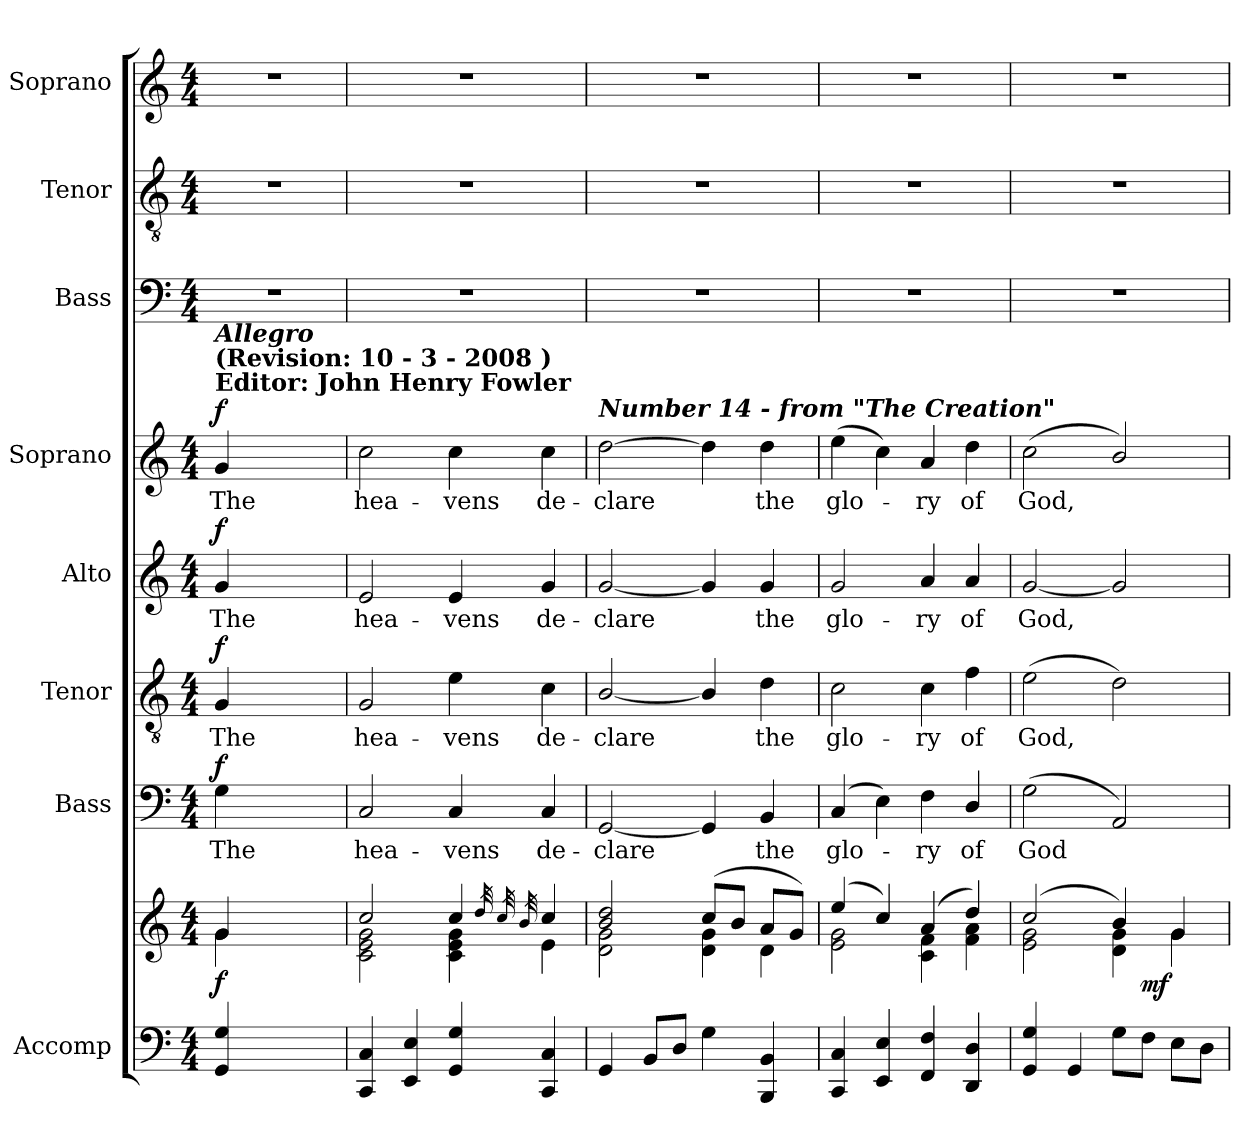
**kern	**kern	**dynam	**kern	**text	**dynam	**kern	**text	**dynam	**kern	**text	**dynam	**kern	**text	**dynam	**kern	**kern	**kern
*part8	*part8	*part8	*part7	*part7	*part7	*part6	*part6	*part6	*part5	*part5	*part5	*part4	*part4	*part4	*part3	*part2	*part1
*staff9	*staff8	*staff8/9	*staff7	*staff7	*staff7	*staff6	*staff6	*staff6	*staff5	*staff5	*staff5	*staff4	*staff4	*staff4	*staff3	*staff2	*staff1
*I"Accomp	*	*	*I"Bass	*	*	*I"Tenor	*	*	*I"Alto	*	*	*I"Soprano	*	*	*I"Bass	*I"Tenor	*I"Soprano
*	*	*	*I'B.	*	*	*I'T.	*	*	*I'A.	*	*	*I'S.	*	*	*I'B.	*I'T.	*I'S.
!!LO:PB:g=z
*clefF4	*clefG2	*	*clefF4	*	*	*clefGv2	*	*	*clefG2	*	*	*clefG2	*	*	*clefF4	*clefGv2	*clefG2
*	*	*	*	*	*	*ITrd7c12	*	*	*	*	*	*	*	*	*	*ITrd7c12	*
*k[]	*k[]	*	*k[]	*	*	*k[]	*	*	*k[]	*	*	*k[]	*	*	*k[]	*k[]	*k[]
*C:	*C:	*	*C:	*	*	*C:	*	*	*C:	*	*	*C:	*	*	*C:	*C:	*C:
*M4/4	*M4/4	*	*M4/4	*	*	*M4/4	*	*	*M4/4	*	*	*M4/4	*	*	*M4/4	*M4/4	*M4/4
=	=	=	=	=	=	=	=	=	=	=	=	=	=	=	=	=	=
*	*^	*	*	*	*	*	*	*	*	*	*	*	*	*	*	*	*
!	!	!	!	!	!LO:LY:b:color=#000000	!	!	!	!	!	!	!	!	!	!	!	!	!
!	!	!	!	!	!	!	!	!LO:LY:b:color=#000000	!	!	!	!	!	!	!	!	!	!
!	!	!	!	!	!	!	!	!	!	!	!LO:LY:b:color=#000000	!	!	!	!	!	!	!
!	!	!	!	!	!	!	!	!	!	!	!	!	!LO:TX:a:B:t=Editor&colon;  John Henry Fowler	!	!	!	!	!
!	!	!	!	!	!	!	!	!	!	!	!	!	!LO:TX:a:B:t=(Revision&colon;  10 - 3 - 2008 )	!	!	!	!	!
!	!	!	!	!	!	!	!	!	!	!	!	!	!LO:TX:a:Bi:t=Allegro	!	!	!	!	!
!	!	!	!	!	!	!	!	!	!	!	!	!	!	!LO:LY:b:color=#000000	!	!LO:N:vis=1	!LO:N:vis=1	!LO:N:vis=1
4GGi/ 4Gi	4gi/	4gi\	f	4Gi\	The	f	4GGi/	The	f	4gi/	The	f	4gi/	The	f	1r	1r	1r
2.ryy	2.ryy	2.ryy	.	2.ryy	.	.	2.ryy	.	.	2.ryy	.	.	2.ryy	.	.	.	.	.
=1	=1	=1	=1	=1	=1	=1	=1	=1	=1	=1	=1	=1	=1	=1	=1	=1	=1	=1
!	!	!	!	!	!LO:LY:b:color=#000000	!	!	!	!	!	!	!	!	!	!	!	!	!
!	!	!	!	!	!	!	!	!LO:LY:b:color=#000000	!	!	!	!	!	!	!	!	!	!
!	!	!	!	!	!	!	!	!	!	!	!LO:LY:b:color=#000000	!	!	!	!	!	!	!
!	!	!	!	!	!	!	!	!	!	!	!	!	!	!LO:LY:b:color=#000000	!	!	!	!
4CCi/ 4Ci	2cci/	2ci\ 2ei 2gi	.	2Ci/	hea-	.	2GGi/	hea-	.	2ei/	hea-	.	2cci\	hea-	.	1r	1r	1r
4EEi/ 4Ei	.	.	.	.	.	.	.	.	.	.	.	.	.	.	.	.	.	.
!	!	!	!	!	!LO:LY:b:color=#000000	!	!	!	!	!	!	!	!	!	!	!	!	!
!	!	!	!	!	!	!	!	!LO:LY:b:color=#000000	!	!	!	!	!	!	!	!	!	!
!	!	!	!	!	!	!	!	!	!	!	!LO:LY:b:color=#000000	!	!	!	!	!	!	!
!	!	!	!	!	!	!	!	!	!	!	!	!	!	!LO:LY:b:color=#000000	!	!	!	!
4GGi/ 4Gi	4cci/	4ci\ 4ei 4gi	.	4Ci/	-vens	.	4Ei\	-vens	.	4ei/	-vens	.	4cci\	-vens	.	.	.	.
.	32qddi/	.	.	.	.	.	.	.	.	.	.	.	.	.	.	.	.	.
.	32qcci/	.	.	.	.	.	.	.	.	.	.	.	.	.	.	.	.	.
.	32qbi/	.	.	.	.	.	.	.	.	.	.	.	.	.	.	.	.	.
!	!	!	!	!	!LO:LY:b:color=#000000	!	!	!	!	!	!	!	!	!	!	!	!	!
!	!	!	!	!	!	!	!	!LO:LY:b:color=#000000	!	!	!	!	!	!	!	!	!	!
!	!	!	!	!	!	!	!	!	!	!	!LO:LY:b:color=#000000	!	!	!	!	!	!	!
!	!	!	!	!	!	!	!	!	!	!	!	!	!	!LO:LY:b:color=#000000	!	!	!	!
4CCi/ 4Ci	4cci/	4ei\	.	4Ci/	de-	.	4Ci\	de-	.	4gi/	de-	.	4cci\	de-	.	.	.	.
=2	=2	=2	=2	=2	=2	=2	=2	=2	=2	=2	=2	=2	=2	=2	=2	=2	=2	=2
!	!	!	!	!	!LO:LY:b:color=#000000	!	!	!	!	!	!	!	!	!	!	!	!	!
!	!	!	!	!	!	!	!	!LO:LY:b:color=#000000	!	!	!	!	!	!	!	!	!	!
!	!	!	!	!	!	!	!	!	!	!	!LO:LY:b:color=#000000	!	!	!	!	!	!	!
!	!	!	!	!	!	!	!	!	!	!	!	!	!LO:TX:a:Bi:t=Number 14 -  from "The Creation"	!	!	!	!	!
!	!	!	!	!	!	!	!	!	!	!	!	!	!	!LO:LY:b:color=#000000	!	!	!	!
4GGi/	2bi/ 2ddi	2di\ 2gi	.	[2GGi/	-clare	.	[2BBi/	-clare	.	[2gi/	-clare	.	[2ddi\	-clare	.	1r	1r	1r
8BBi/L	.	.	.	.	.	.	.	.	.	.	.	.	.	.	.	.	.	.
8Di/J	.	.	.	.	.	.	.	.	.	.	.	.	.	.	.	.	.	.
4Gi\	(8cci/L	4di\ 4gi	.	4GGi/]	.	.	4BBi/]	.	.	4gi/]	.	.	4ddi\]	.	.	.	.	.
.	8bi/J	.	.	.	.	.	.	.	.	.	.	.	.	.	.	.	.	.
!	!	!	!	!	!LO:LY:b:color=#000000	!	!	!	!	!	!	!	!	!	!	!	!	!
!	!	!	!	!	!	!	!	!LO:LY:b:color=#000000	!	!	!	!	!	!	!	!	!	!
!	!	!	!	!	!	!	!	!	!	!	!LO:LY:b:color=#000000	!	!	!	!	!	!	!
!	!	!	!	!	!	!	!	!	!	!	!	!	!	!LO:LY:b:color=#000000	!	!	!	!
4BBBi/ 4BBi	8ai/L	4di\	.	4BBi/	the	.	4Di\	the	.	4gi/	the	.	4ddi\	the	.	.	.	.
.	8gi/J)	.	.	.	.	.	.	.	.	.	.	.	.	.	.	.	.	.
=3	=3	=3	=3	=3	=3	=3	=3	=3	=3	=3	=3	=3	=3	=3	=3	=3	=3	=3
!	!	!	!	!	!LO:LY:b:color=#000000	!	!	!	!	!	!	!	!	!	!	!	!	!
!	!	!	!	!	!	!	!	!LO:LY:b:color=#000000	!	!	!	!	!	!	!	!	!	!
!	!	!	!	!	!	!	!	!	!	!	!LO:LY:b:color=#000000	!	!	!	!	!	!	!
!	!	!	!	!	!	!	!	!	!	!	!	!	!	!LO:LY:b:color=#000000	!	!	!	!
4CCi/ 4Ci	(4eei/	2ei\ 2gi	.	(4Ci/	glo-	.	2Ci\	glo-	.	2gi/	glo-	.	(4eei\	glo-	.	1r	1r	1r
4EEi/ 4Ei	4cci/)	.	.	4Ei\)	.	.	.	.	.	.	.	.	4cci\)	.	.	.	.	.
!	!	!	!	!	!LO:LY:b:color=#000000	!	!	!	!	!	!	!	!	!	!	!	!	!
!	!	!	!	!	!	!	!	!LO:LY:b:color=#000000	!	!	!	!	!	!	!	!	!	!
!	!	!	!	!	!	!	!	!	!	!	!LO:LY:b:color=#000000	!	!	!	!	!	!	!
!	!	!	!	!	!	!	!	!	!	!	!	!	!	!LO:LY:b:color=#000000	!	!	!	!
4FFi/ 4Fi	(4ai/	4ci\ 4fi	.	4Fi\	-ry	.	4Ci\	-ry	.	4ai/	-ry	.	4ai/	-ry	.	.	.	.
!	!	!	!	!	!LO:LY:b:color=#000000	!	!	!	!	!	!	!	!	!	!	!	!	!
!	!	!	!	!	!	!	!	!LO:LY:b:color=#000000	!	!	!	!	!	!	!	!	!	!
!	!	!	!	!	!	!	!	!	!	!	!LO:LY:b:color=#000000	!	!	!	!	!	!	!
!	!	!	!	!	!	!	!	!	!	!	!	!	!	!LO:LY:b:color=#000000	!	!	!	!
4DDi/ 4Di	4ddi/)	4fi\ 4ai	.	4Di/	of	.	4Fi\	of	.	4ai/	of	.	4ddi\	of	.	.	.	.
=4	=4	=4	=4	=4	=4	=4	=4	=4	=4	=4	=4	=4	=4	=4	=4	=4	=4	=4
!	!	!	!	!	!LO:LY:b:color=#000000	!	!	!	!	!	!	!	!	!	!	!	!	!
!	!	!	!	!	!	!	!	!LO:LY:b:color=#000000	!	!	!	!	!	!	!	!	!	!
!	!	!	!	!	!	!	!	!	!	!	!LO:LY:b:color=#000000	!	!	!	!	!	!	!
!	!	!	!	!	!	!	!	!	!	!	!	!	!	!LO:LY:b:color=#000000	!	!	!	!
*	*	*^	*	*	*	*	*	*	*	*	*	*	*	*	*	*	*	*
4GGi/ 4Gi	(2cci/	2ei\ 2gi	2ryy	.	(2Gi\	God	.	(2Ei\	God,	.	[2gi/	God,	.	(2cci\	God,	.	1r	1r	1r
4GGi/	.	.	.	.	.	.	.	.	.	.	.	.	.	.	.	.	.	.	.
8Gi\L	4bi/)	4di\ 4gi	8ryy	.	2AAi/)	.	.	2Di\)	.	.	2gi/]	.	.	2bi/)	.	.	.	.	.
8Fi\J	.	.	4.ryy	mf	.	.	.	.	.	.	.	.	.	.	.	.	.	.	.
8Ei\L	4gi/	4gi\	.	.	.	.	.	.	.	.	.	.	.	.	.	.	.	.	.
8Di\J	.	.	.	.	.	.	.	.	.	.	.	.	.	.	.	.	.	.	.
*	*v	*v	*v	*	*	*	*	*	*	*	*	*	*	*	*	*	*	*	*
=	=	=	=	=	=	=	=	=	=	=	=	=	=	=	=	=	=
*-	*-	*-	*-	*-	*-	*-	*-	*-	*-	*-	*-	*-	*-	*-	*-	*-	*-
